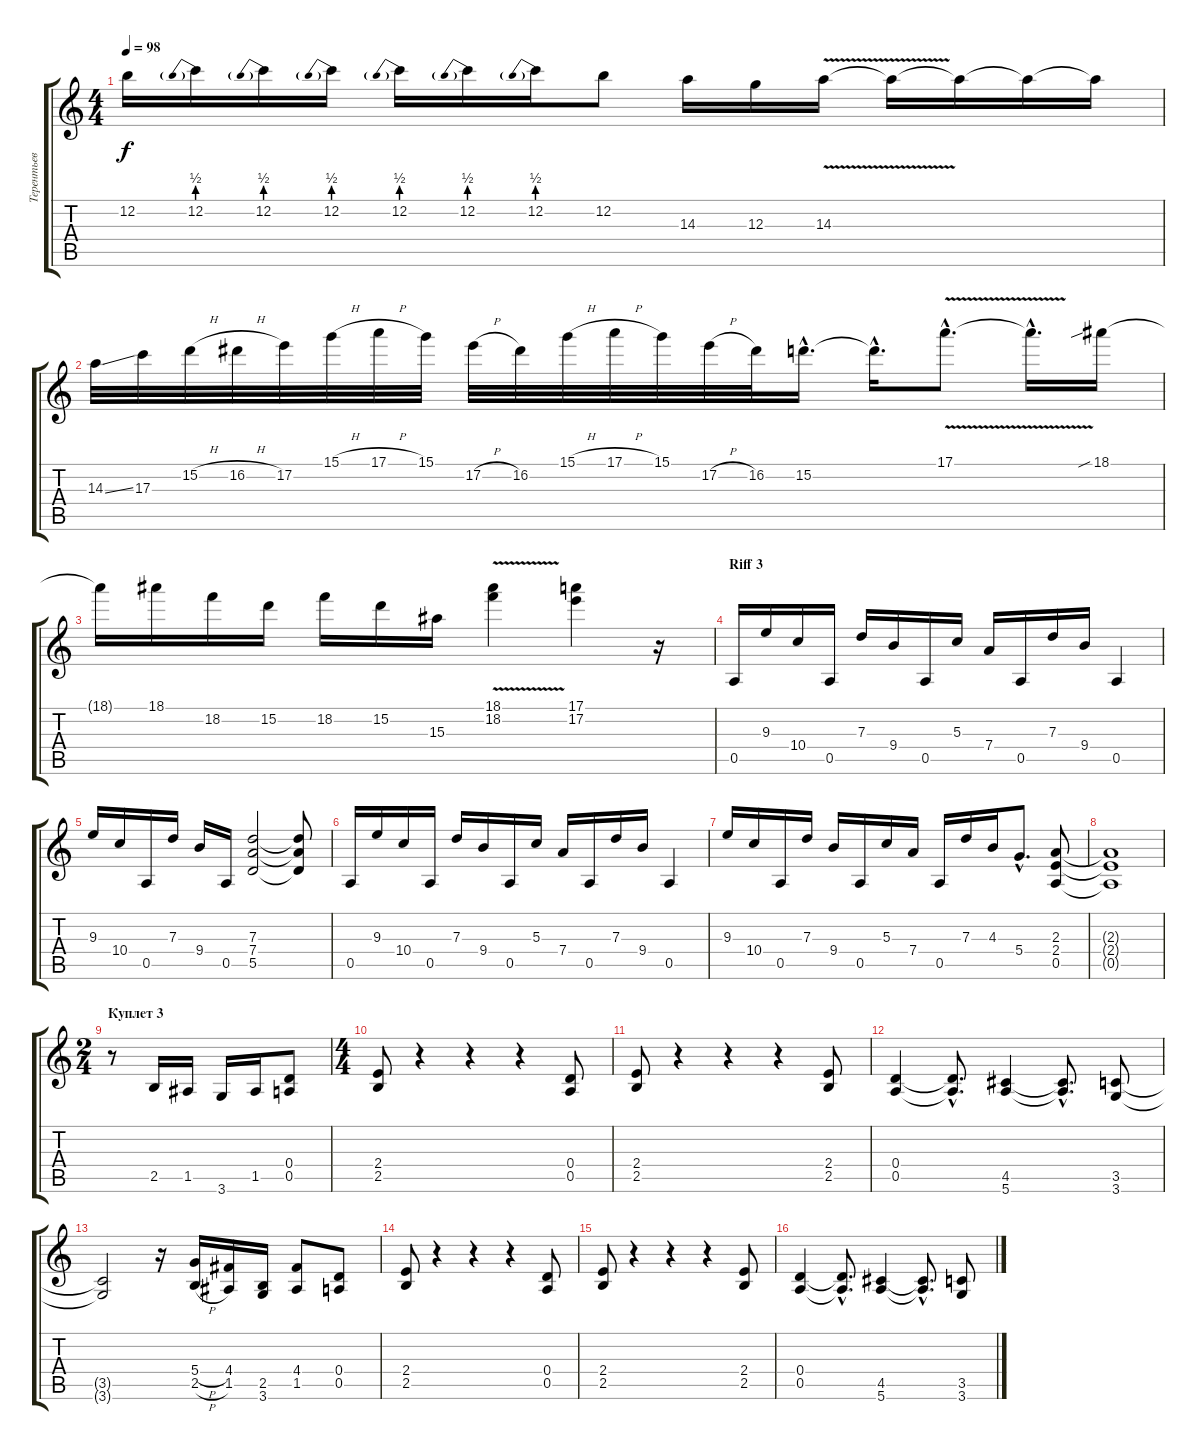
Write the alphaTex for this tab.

\track ("Терентьев" "Терентьев") {instrument distortionguitar}
\staff {score tabs}
\tuning (E4 B3 G3 D3 A2 E2) {hide}
\ts (4 4)
\tempo 98
\clef g2
\ks c
12.2{t}.16{dy f} 12.2{be (prebend 0 2 60 2)}.16 12.2{be (prebend 0 2 60 2)}.16 12.2{be (prebend 0 2 60 2)}.16 12.2{be (prebend 0 2 60 2)}.16 12.2{be (prebend 0 2 60 2)}.16 12.2{be (prebend 0 2 60 2)}.16 12.2.8 14.3.16 12.3.16 14.3{v}.16 14.3{t}.16 14.3{t}.16 14.3{t}.16 14.3{t}.16 |
14.3{ss}.32 17.3.32 15.2{h}.32 16.2{h}.32 17.2.32 15.1{h}.32 17.1{h}.32 15.1.32 17.2{h}.32 16.2.32 15.1{h}.32 17.1{h}.32 15.1.32 17.2{h}.32 16.2.32 15.2{hac}.16{d} 15.2{hac t}.16{d} 17.1{v hac}.8{d} 17.1{hac t}.16{d} 18.1{sib}.16 |
18.1{t}.16 18.1.16 18.2.16 15.2.16 18.2.16 15.2.16 15.3.16 (18.1{v} 18.2{v}).4 (17.1 17.2).4 r.16 |
\section ("" "Riff 3")
0.5.16 9.3.16 10.4.16 0.5.16 7.3.16 9.4.16 0.5.16 5.3.16 7.4.16 0.5.16 7.3.16 9.4.16 0.5.4 |
9.3.16 10.4.16 0.5.16 7.3.16 9.4.16 0.5.16 (7.3 7.4 5.5).2 (7.3{t} 7.4{t} 5.5{t}).8 |
0.5.16 9.3.16 10.4.16 0.5.16 7.3.16 9.4.16 0.5.16 5.3.16 7.4.16 0.5.16 7.3.16 9.4.16 0.5.4 |
9.3.16 10.4.16 0.5.16 7.3.16 9.4.16 0.5.16 5.3.16 7.4.16 0.5.16 7.3.16 4.3.16 5.4{hac}.8{d} (2.3 2.4 0.5).8 |
(2.3{t} 2.4{t} 0.5{t}).1 |
\ts (2 4)
\section ("" "Куплет 3")
r.8 2.5.16 1.5.16 3.6.16 1.5.16 (0.4 0.5).8 |
\ts (4 4)
(2.4 2.5).8 r.4 r.4 r.4 (0.4 0.5).8 |
(2.4 2.5).8 r.4 r.4 r.4 (2.4 2.5).8 |
(0.4 0.5).4 (0.4{hac t} 0.5{hac t}).8{d} (4.5 5.6).4 (4.5{hac t} 5.6{hac t}).8{d} (3.5 3.6).8 |
(3.5{t} 3.6{t}).2 r.16 (5.4{h} 2.5{h}).16 (4.4 1.5).16 (2.5 3.6).16 (4.4 1.5).8 (0.4 0.5).8 |
(2.4 2.5).8 r.4 r.4 r.4 (0.4 0.5).8 |
(2.4 2.5).8 r.4 r.4 r.4 (2.4 2.5).8 |
(0.4 0.5).4 (0.4{hac t} 0.5{hac t}).8{d} (4.5 5.6).4 (4.5{hac t} 5.6{hac t}).8{d} (3.5 3.6).8
